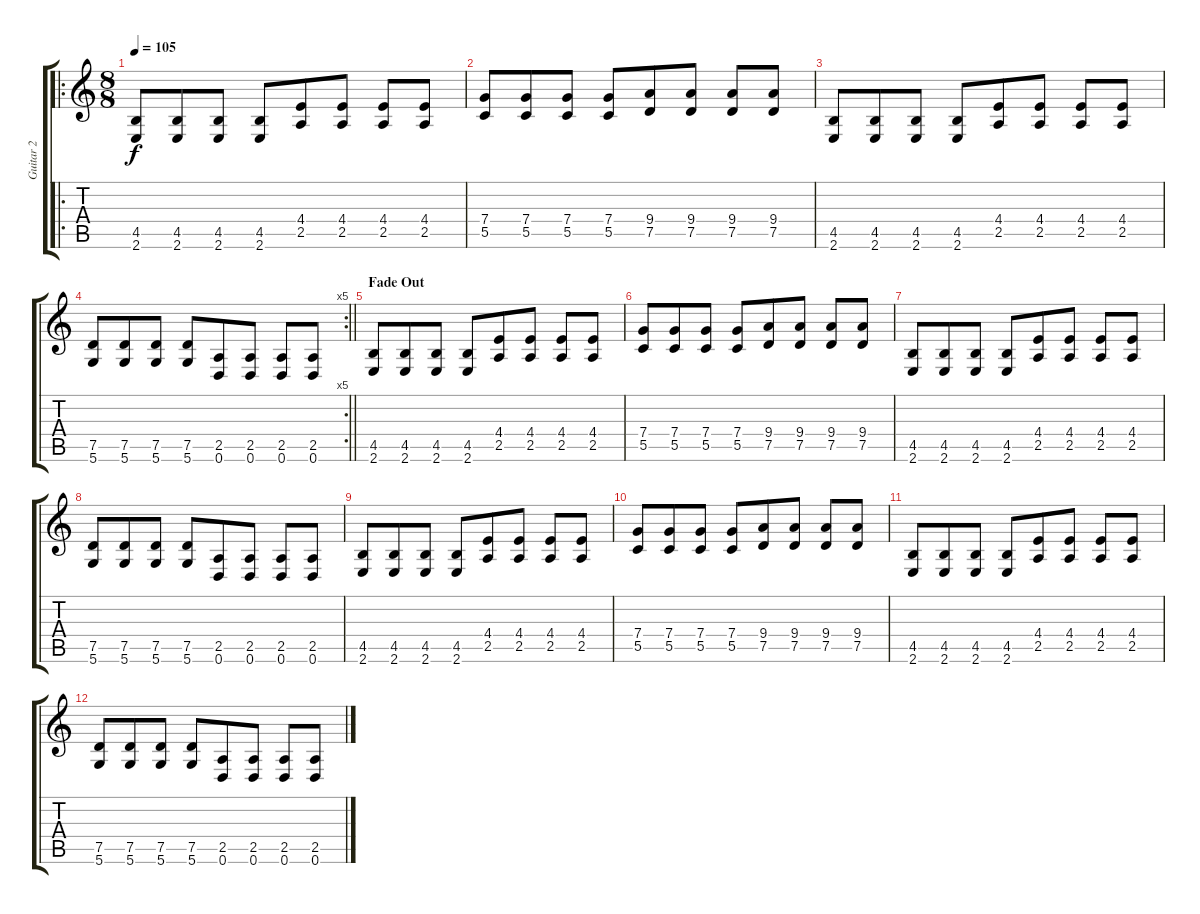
\track ("Guitar 2" "Guitar 2") {instrument distortionguitar}
\staff {score tabs}
\tuning (D4 A3 F3 C3 G2 D2) {hide}
\ro
\ts (8 8)
\tempo 105
\clef g2
\ks c
(4.5 2.6).8{dy f} (4.5 2.6).8 (4.5 2.6).8 (4.5 2.6).8 (4.4 2.5).8 (4.4 2.5).8 (4.4 2.5).8 (4.4 2.5).8 |
(7.4 5.5).8 (7.4 5.5).8 (7.4 5.5).8 (7.4 5.5).8 (9.4 7.5).8 (9.4 7.5).8 (9.4 7.5).8 (9.4 7.5).8 |
(4.5 2.6).8 (4.5 2.6).8 (4.5 2.6).8 (4.5 2.6).8 (4.4 2.5).8 (4.4 2.5).8 (4.4 2.5).8 (4.4 2.5).8 |
\rc 5
\barLineRight lightlight
(7.5 5.6).8 (7.5 5.6).8 (7.5 5.6).8 (7.5 5.6).8 (2.5 0.6).8 (2.5 0.6).8 (2.5 0.6).8 (2.5 0.6).8 |
\section ("" "Fade Out")
(4.5 2.6).8{volume 12} (4.5 2.6).8 (4.5 2.6).8 (4.5 2.6).8 (4.4 2.5).8 (4.4 2.5).8 (4.4 2.5).8 (4.4 2.5).8 |
(7.4 5.5).8{volume 11} (7.4 5.5).8 (7.4 5.5).8 (7.4 5.5).8 (9.4 7.5).8 (9.4 7.5).8 (9.4 7.5).8 (9.4 7.5).8 |
(4.5 2.6).8{volume 10} (4.5 2.6).8 (4.5 2.6).8 (4.5 2.6).8 (4.4 2.5).8 (4.4 2.5).8 (4.4 2.5).8 (4.4 2.5).8 |
(7.5 5.6).8{volume 9} (7.5 5.6).8 (7.5 5.6).8 (7.5 5.6).8 (2.5 0.6).8 (2.5 0.6).8 (2.5 0.6).8 (2.5 0.6).8 |
(4.5 2.6).8{volume 8} (4.5 2.6).8 (4.5 2.6).8 (4.5 2.6).8 (4.4 2.5).8 (4.4 2.5).8 (4.4 2.5).8 (4.4 2.5).8 |
(7.4 5.5).8{volume 7} (7.4 5.5).8 (7.4 5.5).8 (7.4 5.5).8 (9.4 7.5).8 (9.4 7.5).8 (9.4 7.5).8 (9.4 7.5).8 |
(4.5 2.6).8{volume 6} (4.5 2.6).8 (4.5 2.6).8 (4.5 2.6).8 (4.4 2.5).8 (4.4 2.5).8 (4.4 2.5).8 (4.4 2.5).8 |
(7.5 5.6).8{volume 5} (7.5 5.6).8 (7.5 5.6).8 (7.5 5.6).8 (2.5 0.6).8{volume 3} (2.5 0.6).8 (2.5 0.6).8 (2.5 0.6).8
